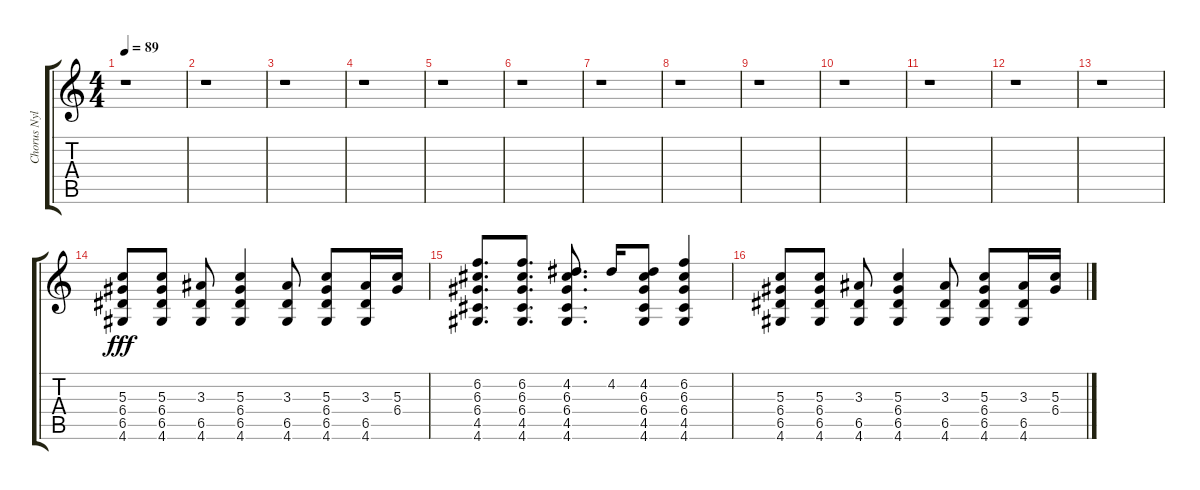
\track ("Chorus Nylon Guitar" "Chorus Nyl") {instrument acousticguitarnylon}
\staff {score tabs}
\tuning (E4 B3 G3 D3 A2 E2) {hide}
\ts (4 4)
\tempo 89
\clef g2
\ks c
r.1{dy fff} |
r.1 |
r.1 |
r.1 |
r.1 |
r.1 |
r.1 |
r.1 |
r.1 |
r.1 |
r.1 |
r.1 |
r.1 |
(5.3 6.4 6.5 4.6).8 (5.3 6.4 6.5 4.6).8 (3.3 6.5 4.6).8 (5.3 6.4 6.5 4.6).4 (3.3 6.5 4.6).8 (5.3 6.4 6.5 4.6).8 (3.3 6.5 4.6).16 (5.3 6.4).16 |
(6.2 6.3 6.4 4.5 4.6).8{d} (6.2 6.3 6.4 4.5 4.6).8{d} (4.2 6.3 6.4 4.5 4.6).8{d} 4.2.16 (4.2 6.3 6.4 4.5 4.6).8 (6.2 6.3 6.4 4.5 4.6).4 |
(5.3 6.4 6.5 4.6).8 (5.3 6.4 6.5 4.6).8 (3.3 6.5 4.6).8 (5.3 6.4 6.5 4.6).4 (3.3 6.5 4.6).8 (5.3 6.4 6.5 4.6).8 (3.3 6.5 4.6).16 (5.3 6.4).16
